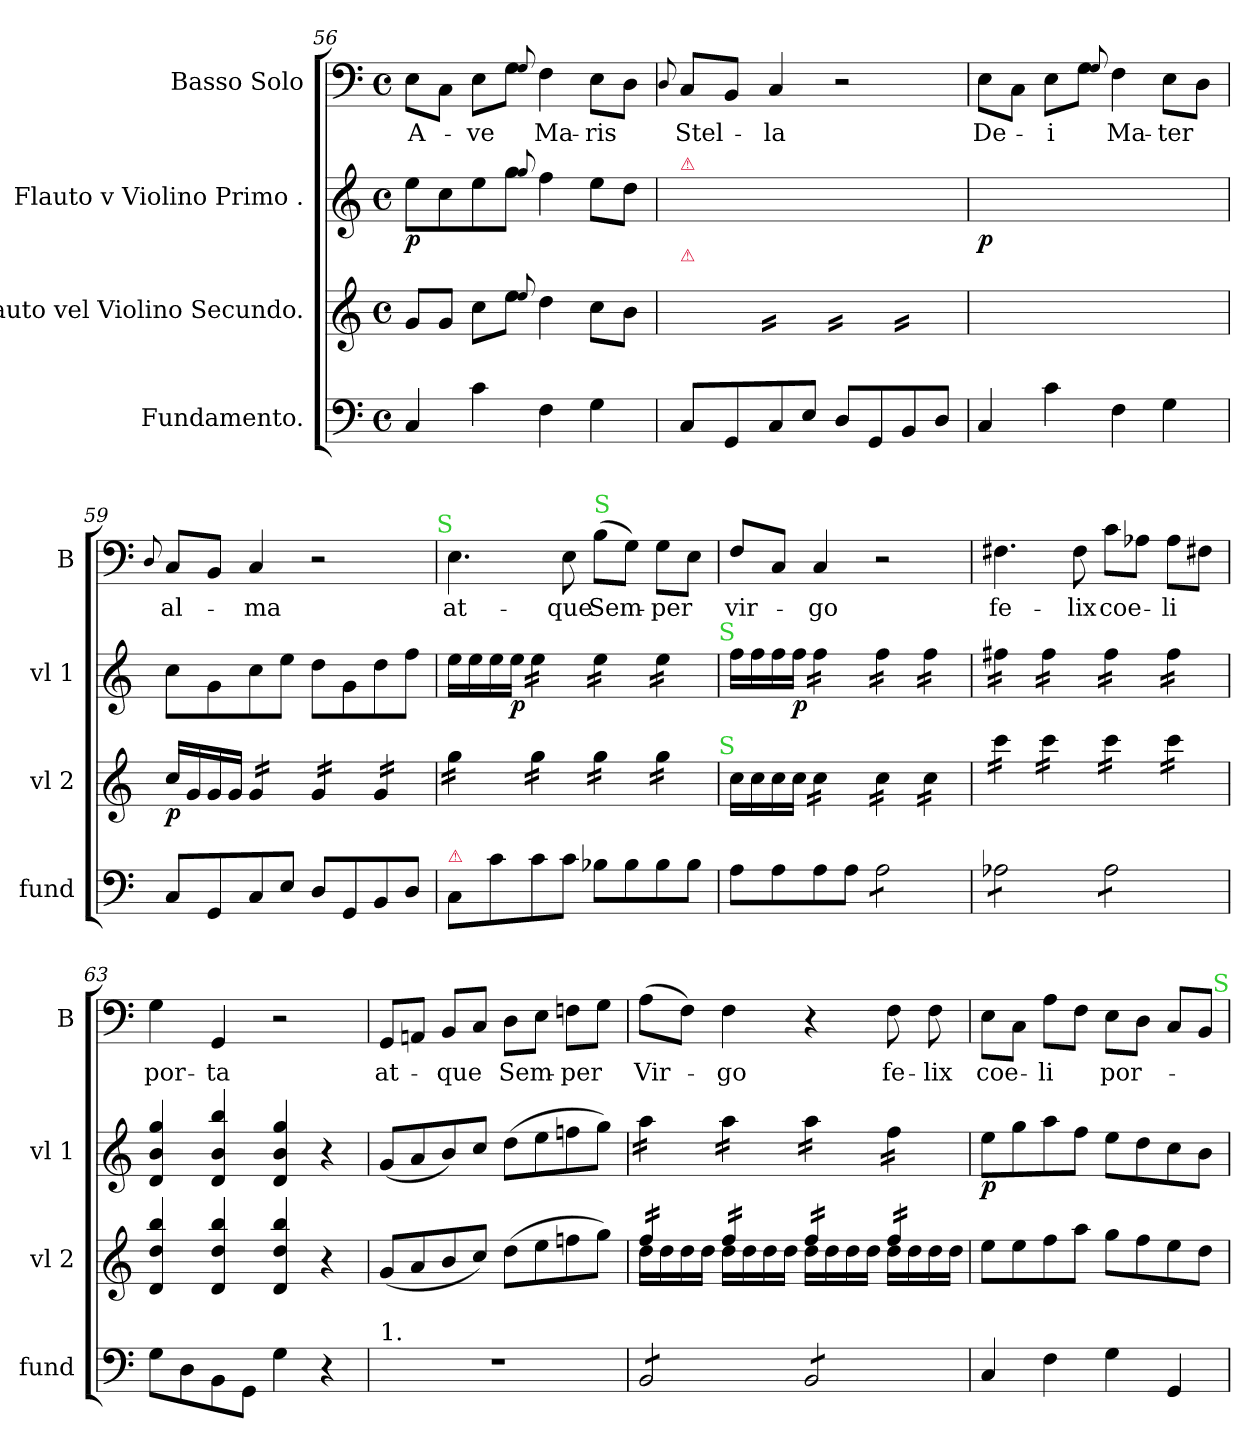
**kern	**kern	**dynam	**kern	**dynam	**kern	**text
*part4	*part3	*part3	*part2	*part2	*part1	*part1
*staff4	*staff3	*staff3	*staff2	*staff2	*staff1	*staff1
*I"Fundamento.	*I"Flauto vel Violino Secundo.	*	*I"Flauto v Violino Primo .	*	*I"Basso Solo	*
*I'fund	*I'vl 2	*	*I'vl 1	*	*I'B	*
*clefF4	*clefG2	*	*clefG2	*	*clefF4	*
*k[]	*k[]	*	*k[]	*	*k[]	*
*M4/4	*M4/4	*	*M4/4	*	*M4/4	*
*met(c)	*met(c)	*	*met(c)	*	*met(c)	*
=56	=56	=56	=56	=56	=56	=56
!	!	!	!	!LO:DY:b	!	!
4C/	8g/L	.	8ee\L	p	8E\L	A-
.	8g/J	.	8cc\	.	8C\J	.
4c\	8cc\L	.	8ee\	.	8E\L	-ve
.	8ee\J	.	8gg\J	.	8G\J	.
.	8qqee/	.	8qqgg/	.	8qqG/	.
4F\	4dd\	.	4ff\	.	4F\	Ma-
4G\	8cc\L	.	8ee\L	.	8E\L	-ris
.	8b\J	.	8dd\J	.	8D\J	.
=57	=57	=57	=57	=57	=57	=57
.	.	.	.	.	8qqD/	.
!	!	!	!LO:TX:a:color=crimson:t=⚠	!	!	!
!	!LO:TX:a:color=crimson:t=⚠	!	!	!	!	!
!	!	!	!	!LO:DY:b	!	!
8C/L	16cc/LLyy	.	8cc\Lyy	for.	8C/L	Stel-
.	16g/yy	.	.	.	.	.
8GG/	16g/yy	.	8g\yy	.	8BB/J	.
.	16g/JJyy	.	.	.	.	.
*	*tremolo	*	*	*	*	*
8C/	16g/yyLL	.	8cc\yy	.	4C/	-la
.	16g/yy	.	.	.	.	.
8E/J	16g/yy	.	8ee\Jyy	.	.	.
.	16g/yyJJ	.	.	.	.	.
8D/L	16g/yyLL	.	8dd\Lyy	.	2r	.
.	16g/yy	.	.	.	.	.
8GG/	16g/yy	.	8g\yy	.	.	.
.	16g/yyJJ	.	.	.	.	.
8BB/	16g/yyLL	.	8dd\yy	.	.	.
.	16g/yy	.	.	.	.	.
8D/J	16g/yy	.	8ff\Jyy	.	.	.
.	16g/yyJJ	.	.	.	.	.
*	*Xtremolo	*	*	*	*	*
=58	=58	=58	=58	=58	=58	=58
!	!	!	!	!LO:DY:b	!	!
4C/	8g/Lyy	.	8ee\Lyy	p	8E\L	De-
.	8g/Jyy	.	8cc\yy	.	8C\J	.
4c\	8cc\Lyy	.	8ee\yy	.	8E\L	-i
.	8ee\Jyy	.	8gg\Jyy	.	8G\J	.
.	8qqee/yy	.	8qqgg/yy	.	8qqG/	.
4F\	4dd\yy	.	4ff\yy	.	4F\	Ma-
4G\	8cc\Lyy	.	8ee\Lyy	.	8E\L	-ter
.	8b\Jyy	.	8dd\Jyy	.	8D\J	.
=59	=59	=59	=59	=59	=59	=59
.	.	.	.	.	8qqD/	.
!	!	!LO:DY:b	!	!	!	!
8C/L	16cc/LL	p	8cc\L	.	8C/L	al-
.	16g/	.	.	.	.	.
8GG/	16g/	.	8g\	.	8BB/J	.
.	16g/JJ	.	.	.	.	.
*	*tremolo	*	*	*	*	*
8C/	16g/LL	.	8cc\	.	4C/	-ma
.	16g/	.	.	.	.	.
8E/J	16g/	.	8ee\J	.	.	.
.	16g/JJ	.	.	.	.	.
8D/L	16g/LL	.	8dd\L	.	2r	.
.	16g/	.	.	.	.	.
8GG/	16g/	.	8g\	.	.	.
.	16g/JJ	.	.	.	.	.
8BB/	16g/LL	.	8dd\	.	.	.
.	16g/	.	.	.	.	.
8D/J	16g/	.	8ff\J	.	.	.
.	16g/JJ	.	.	.	.	.
!	!	!	!	!	!LO:TX:a:color=limegreen:t=S	!
=60	=60	=60	=60	=60	=60	=60
!LO:TX:a:color=crimson:t=⚠	!	!	!	!	!	!
!	!	!	!	!LO:DY:b	!	!
8C/L	16gg\LL	.	16ee\LL	f&colon;	4.E\	at-
.	16gg\	.	16ee\	.	.	.
8c\	16gg\	.	16ee\	.	.	.
!	!	!	!	!LO:DY:b	!	!
.	16gg\JJ	.	16ee\JJ	p	.	.
*	*	*	*tremolo	*	*	*
8c\	16gg\LL	.	16ee\LL	.	.	.
.	16gg\	.	16ee\	.	.	.
8c\J	16gg\	.	16ee\	.	8E\	-que
.	16gg\JJ	.	16ee\JJ	.	.	.
!	!	!	!	!	!LO:TX:a:color=limegreen:t=S	!
8B-X\L	16gg\LL	.	16ee\LL	.	(8B\L	Sem-
.	16gg\	.	16ee\	.	.	.
8B-\	16gg\	.	16ee\	.	8G\J)	.
.	16gg\JJ	.	16ee\JJ	.	.	.
8B-\	16gg\LL	.	16ee\LL	.	8G\L	-per
.	16gg\	.	16ee\	.	.	.
8B-\J	16gg\	.	16ee\	.	8E\J	.
.	16gg\JJ	.	16ee\JJ	.	.	.
*	*	*	*Xtremolo	*	*	*
*	*Xtremolo	*	*	*	*	*
!	!	!	!LO:TX:a:color=limegreen:t=S	!	!	!
!	!LO:TX:a:color=limegreen:t=S	!	!	!	!	!
=61	=61	=61	=61	=61	=61	=61
!	!	!	!	!LO:DY:b	!	!
8A\L	16cc\LL	.	16ff\LL	f&colon;	8F/L	vir-
.	16cc\	.	16ff\	.	.	.
8A\	16cc\	.	16ff\	.	8C/J	.
!	!	!	!	!LO:DY:b	!	!
.	16cc\JJ	.	16ff\JJ	p	.	.
*	*tremolo	*	*	*	*	*
*	*	*	*tremolo	*	*	*
8A\	16cc\LL	.	16ff\LL	.	4C/	-go
.	16cc\	.	16ff\	.	.	.
8A\J	16cc\	.	16ff\	.	.	.
.	16cc\JJ	.	16ff\JJ	.	.	.
*tremolo	*	*	*	*	*	*
8A\L	16cc\LL	.	16ff\LL	.	2r	.
.	16cc\	.	16ff\	.	.	.
8A\	16cc\	.	16ff\	.	.	.
.	16cc\JJ	.	16ff\JJ	.	.	.
8A\	16cc\LL	.	16ff\LL	.	.	.
.	16cc\	.	16ff\	.	.	.
8A\J	16cc\	.	16ff\	.	.	.
.	16cc\JJ	.	16ff\JJ	.	.	.
=62	=62	=62	=62	=62	=62	=62
8A-X\L	16ccc\LL	.	16ff#X\LL	.	4.F#X\	fe-
.	16ccc\	.	16ff#X\	.	.	.
8A-X\	16ccc\	.	16ff#X\	.	.	.
.	16ccc\JJ	.	16ff#X\JJ	.	.	.
8A-X\	16ccc\LL	.	16ff#\LL	.	.	.
.	16ccc\	.	16ff#\	.	.	.
8A-X\J	16ccc\	.	16ff#\	.	8F#\	-lix
.	16ccc\JJ	.	16ff#\JJ	.	.	.
8A-\L	16ccc\LL	.	16ff#\LL	.	8c\L	coe-
.	16ccc\	.	16ff#\	.	.	.
8A-\	16ccc\	.	16ff#\	.	8A-X\J	.
.	16ccc\JJ	.	16ff#\JJ	.	.	.
8A-\	16ccc\LL	.	16ff#\LL	.	8A-\L	-li
.	16ccc\	.	16ff#\	.	.	.
8A-\J	16ccc\	.	16ff#\	.	8F#X\J	.
*Xtremolo	*	*	*	*	*	*
.	16ccc\JJ	.	16ff#\JJ	.	.	.
*	*	*	*Xtremolo	*	*	*
*	*Xtremolo	*	*	*	*	*
=63	=63	=63	=63	=63	=63	=63
8G\L	4d/ 4dd/ 4bb/	.	4d/ 4b/ 4gg/	.	4G\	por-
8D\	.	.	.	.	.	.
8BB\	4d/ 4dd/ 4bb/	.	4d/ 4b/ 4bb/	.	4GG/	-ta
8GG\J	.	.	.	.	.	.
4G\	4d/ 4dd/ 4bb/	.	4d/ 4b/ 4gg/	.	2r	.
4r	4r	.	4r	.	.	.
=64	=64	=64	=64	=64	=64	=64
!LO:TX:a:t=1.	!	!	!	!	!	!
1r	(8g/L	.	(8g/L	.	8GG/L	at-
.	8a/	.	8a/	.	8AAn/J	.
.	8b/	.	8b/)	.	8BB/L	-que
.	8cc/J)	.	8cc/J	.	8C/J	.
.	(8dd\L	.	(8dd\L	.	8D\L	Sem-
.	8ee\	.	8ee\	.	8E\J	.
.	8ffn\	.	8ffn\	.	8Fn\L	-per
.	8gg\J)	.	8gg\J)	.	8G\J	.
=65	=65	=65	=65	=65	=65	=65
*	*^	*	*	*	*	*
!	!	!	!	!	!LO:DY:b	!	!
*tremolo	*	*	*	*	*	*	*
*	*tremolo	*	*	*	*	*	*
*	*	*	*	*tremolo	*	*	*
8BB/L	16ff/LL	16dd\LL	.	16aa\LL	f&colon;	(8A\L	Vir-
.	16ff/	16dd\	.	16aa\	.	.	.
8BB/	16ff/	16dd\	.	16aa\	.	8F\J)	.
.	16ff/JJ	16dd\JJ	.	16aa\JJ	.	.	.
8BB/	16ff/LL	16dd\LL	.	16aa\LL	.	4F\	-go
.	16ff/	16dd\	.	16aa\	.	.	.
8BB/J	16ff/	16dd\	.	16aa\	.	.	.
.	16ff/JJ	16dd\JJ	.	16aa\JJ	.	.	.
8BB/L	16ff/LL	16dd\LL	.	16aa\LL	.	4r	.
.	16ff/	16dd\	.	16aa\	.	.	.
8BB/	16ff/	16dd\	.	16aa\	.	.	.
.	16ff/JJ	16dd\JJ	.	16aa\JJ	.	.	.
8BB/	16ff/LL	16dd\LL	.	16ff\LL	.	8F\	fe-
.	16ff/	16dd\	.	16ff\	.	.	.
8BB/J	16ff/	16dd\	.	16ff\	.	8F\	-lix
*Xtremolo	*	*	*	*	*	*	*
.	16ff/JJ	16dd\JJ	.	16ff\JJ	.	.	.
*	*	*	*	*Xtremolo	*	*	*
*	*Xtremolo	*	*	*	*	*	*
*	*v	*v	*	*	*	*	*
=66	=66	=66	=66	=66	=66	=66
!	!	!	!	!LO:DY:b	!	!
4C/	8ee\L	.	8ee\L	p	8E\L	coe-
.	8ee\	.	8gg\	.	8C\J	.
4F\	8ff\	.	8aa\	.	8A\L	-li
.	8aa\J	.	8ff\J	.	8F\J	.
4G\	8gg\L	.	8ee\L	.	8E\L	por-
.	8ff\	.	8dd\	.	8D\J	.
4GG/	8ee\	.	8cc\	.	8C/L	.
.	8dd\J	.	8b\J	.	8BB/J	.
!	!	!	!	!	!LO:TX:a:color=limegreen:t=S	!
=	=	=	=	=	=	=
*-	*-	*-	*-	*-	*-	*-
